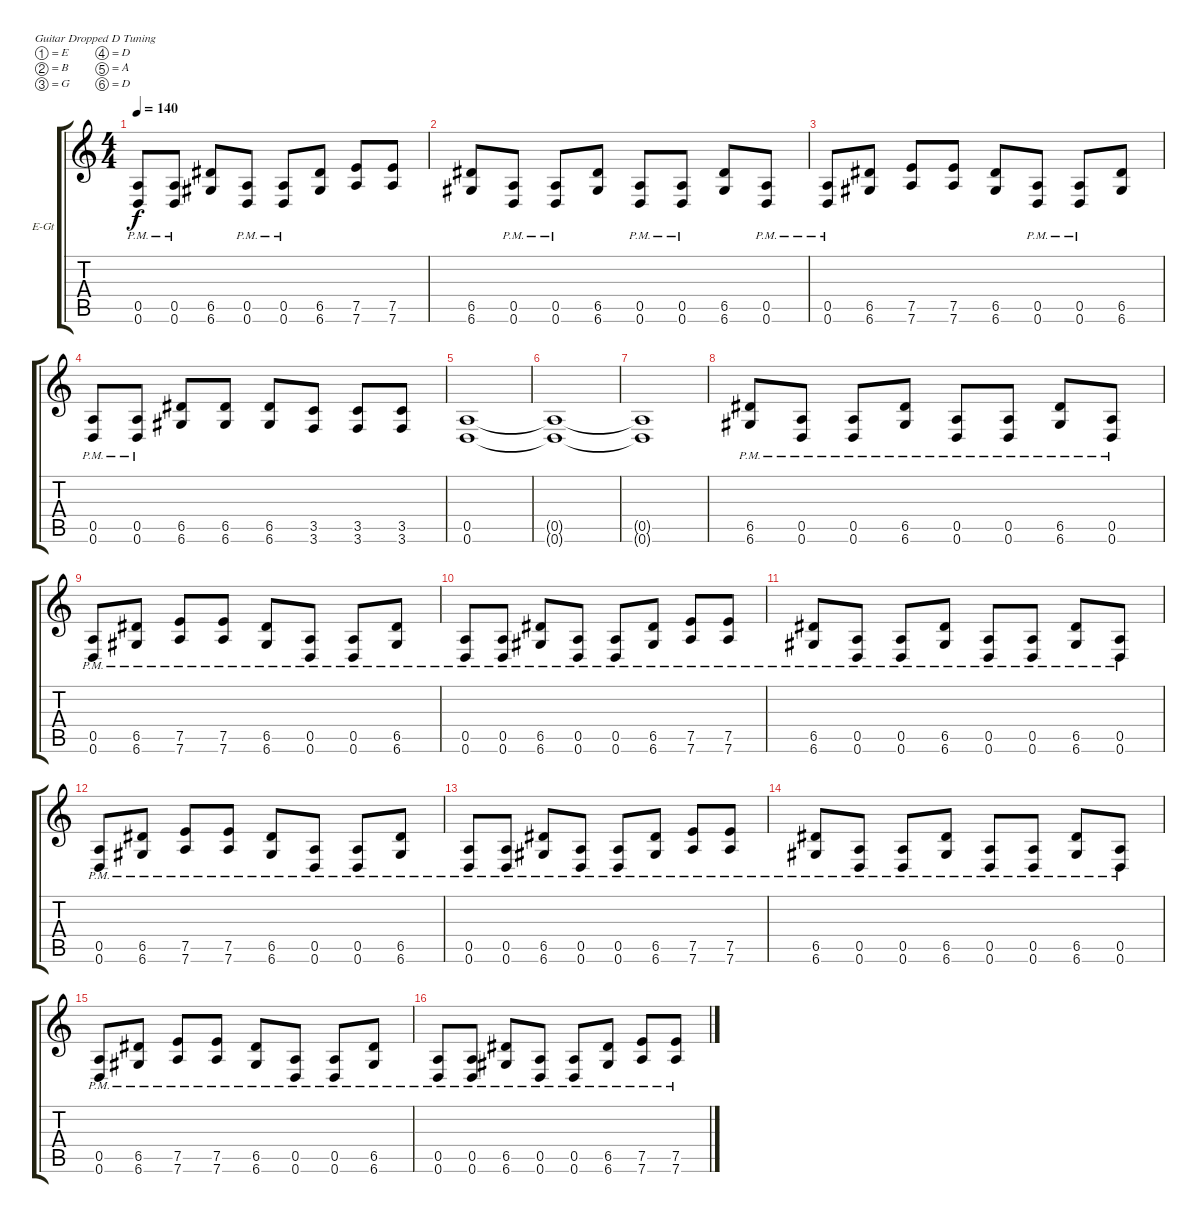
\bracketExtendMode groupsimilarinstruments
\firstSystemTrackNameOrientation horizontal
\otherSystemsTrackNameOrientation horizontal
\track ("Distortion-guitar (Paul)" "E-Gt") {instrument distortionguitar}
\staff {score tabs}
\tuning (E4 B3 G3 D3 A2 D2)
\ts (4 4)
\tempo 140
\clef g2
\ks c
(0.5{pm} 0.6{pm}).8{dy f} (0.5{pm} 0.6{pm}).8 (6.5 6.6).8 (0.5{pm} 0.6{pm}).8 (0.5{pm} 0.6{pm}).8 (6.5 6.6).8 (7.5 7.6).8 (7.5 7.6).8 |
(6.5 6.6).8 (0.5{pm} 0.6{pm}).8 (0.5{pm} 0.6{pm}).8 (6.5 6.6).8 (0.5{pm} 0.6{pm}).8 (0.5{pm} 0.6{pm}).8 (6.5 6.6).8 (0.5{pm} 0.6{pm}).8 |
(0.5{pm} 0.6{pm}).8 (6.5 6.6).8 (7.5 7.6).8 (7.5 7.6).8 (6.5 6.6).8 (0.5{pm} 0.6{pm}).8 (0.5{pm} 0.6{pm}).8 (6.5 6.6).8 |
(0.5{pm} 0.6{pm}).8 (0.5{pm} 0.6{pm}).8 (6.5 6.6).8 (6.5 6.6).8 (6.5 6.6).8 (3.5 3.6).8 (3.5 3.6).8 (3.5 3.6).8 |
(0.5 0.6).1 |
(0.5{t} 0.6{t}).1 |
(0.5{t} 0.6{t}).1 |
(6.5{pm} 6.6{pm}).8 (0.5{pm} 0.6{pm}).8 (0.5{pm} 0.6{pm}).8 (6.5{pm} 6.6{pm}).8 (0.5{pm} 0.6{pm}).8 (0.5{pm} 0.6{pm}).8 (6.5{pm} 6.6{pm}).8 (0.5{pm} 0.6{pm}).8 |
(0.5{pm} 0.6{pm}).8 (6.5{pm} 6.6{pm}).8 (7.5{pm} 7.6{pm}).8 (7.5{pm} 7.6{pm}).8 (6.5{pm} 6.6{pm}).8 (0.5{pm} 0.6{pm}).8 (0.5{pm} 0.6{pm}).8 (6.5{pm} 6.6{pm}).8 |
(0.5{pm} 0.6{pm}).8 (0.5{pm} 0.6{pm}).8 (6.5{pm} 6.6{pm}).8 (0.5{pm} 0.6{pm}).8 (0.5{pm} 0.6{pm}).8 (6.5{pm} 6.6{pm}).8 (7.5{pm} 7.6{pm}).8 (7.5{pm} 7.6{pm}).8 |
(6.5{pm} 6.6{pm}).8 (0.5{pm} 0.6{pm}).8 (0.5{pm} 0.6{pm}).8 (6.5{pm} 6.6{pm}).8 (0.5{pm} 0.6{pm}).8 (0.5{pm} 0.6{pm}).8 (6.5{pm} 6.6{pm}).8 (0.5{pm} 0.6{pm}).8 |
(0.5{pm} 0.6{pm}).8 (6.5{pm} 6.6{pm}).8 (7.5{pm} 7.6{pm}).8 (7.5{pm} 7.6{pm}).8 (6.5{pm} 6.6{pm}).8 (0.5{pm} 0.6{pm}).8 (0.5{pm} 0.6{pm}).8 (6.5{pm} 6.6{pm}).8 |
(0.5{pm} 0.6{pm}).8 (0.5{pm} 0.6{pm}).8 (6.5{pm} 6.6{pm}).8 (0.5{pm} 0.6{pm}).8 (0.5{pm} 0.6{pm}).8 (6.5{pm} 6.6{pm}).8 (7.5{pm} 7.6{pm}).8 (7.5{pm} 7.6{pm}).8 |
(6.5{pm} 6.6{pm}).8 (0.5{pm} 0.6{pm}).8 (0.5{pm} 0.6{pm}).8 (6.5{pm} 6.6{pm}).8 (0.5{pm} 0.6{pm}).8 (0.5{pm} 0.6{pm}).8 (6.5{pm} 6.6{pm}).8 (0.5{pm} 0.6{pm}).8 |
(0.5{pm} 0.6{pm}).8 (6.5{pm} 6.6{pm}).8 (7.5{pm} 7.6{pm}).8 (7.5{pm} 7.6{pm}).8 (6.5{pm} 6.6{pm}).8 (0.5{pm} 0.6{pm}).8 (0.5{pm} 0.6{pm}).8 (6.5{pm} 6.6{pm}).8 |
(0.5{pm} 0.6{pm}).8 (0.5{pm} 0.6{pm}).8 (6.5{pm} 6.6{pm}).8 (0.5{pm} 0.6{pm}).8 (0.5{pm} 0.6{pm}).8 (6.5{pm} 6.6{pm}).8 (7.5{pm} 7.6{pm}).8 (7.5{pm} 7.6{pm}).8
